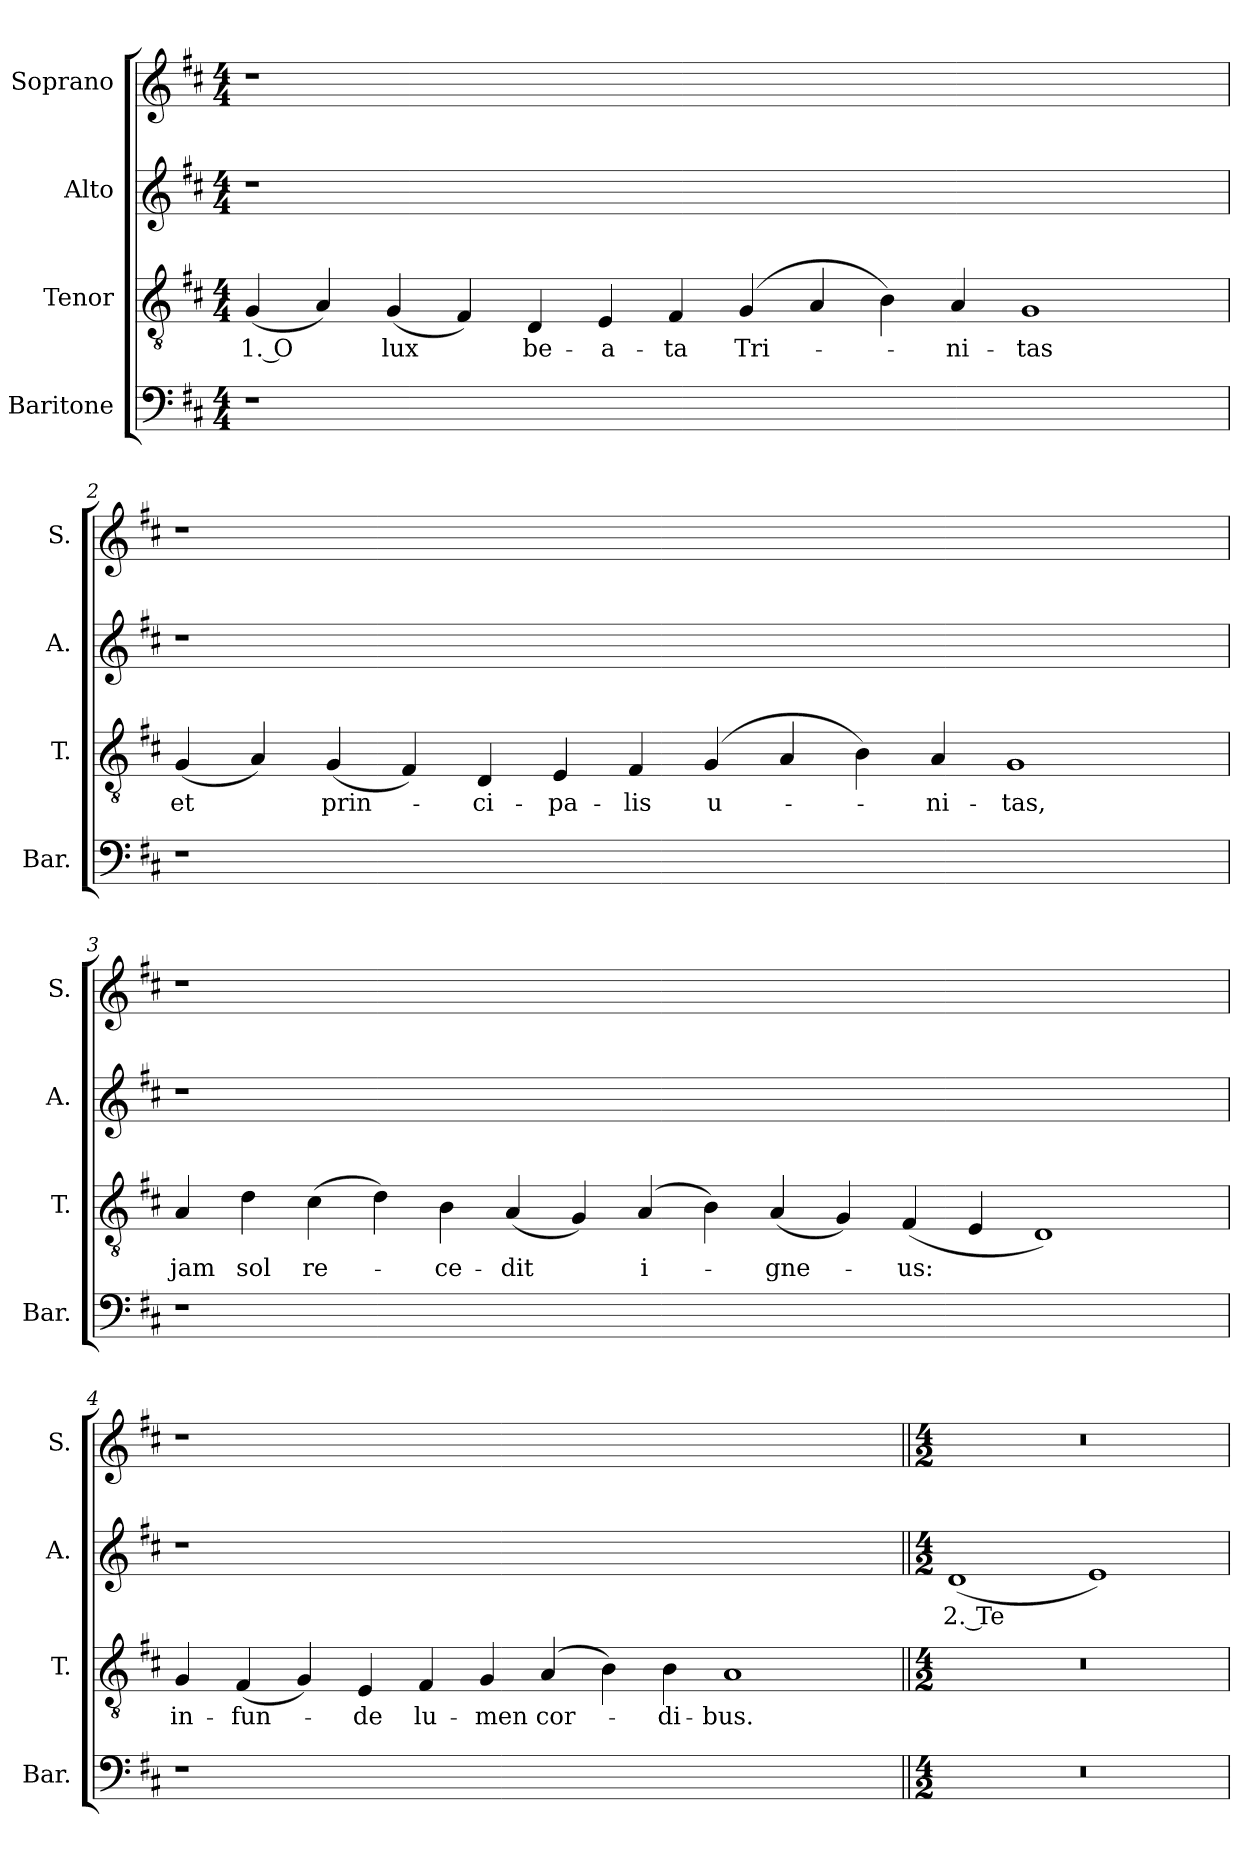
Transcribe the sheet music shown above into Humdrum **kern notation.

**kern	**kern	**text	**kern	**text	**kern
*part4	*part3	*part3	*part2	*part2	*part1
*staff4	*staff3	*staff3	*staff2	*staff2	*staff1
*I"Baritone	*I"Tenor	*	*I"Alto	*	*I"Soprano
*I'Bar.	*I'T.	*	*I'A.	*	*I'S.
!!LO:PB:g=z
*clefF4	*clefGv2	*	*clefG2	*	*clefG2
*	*ITrd7c12	*	*	*	*
*k[f#c#]	*k[f#c#]	*	*k[f#c#]	*	*k[f#c#]
*D:	*D:	*	*D:	*	*D:
*M4/4	*M4/4	*	*M4/4	*	*M4/4
*MM112	*MM112	*	*MM112	*	*MM112
=1	=1	=1	=1	=1	=1
!LO:N:vis=1	!	!	!	!	!
!	!	!LO:LY:b:color=#000000	!LO:N:vis=1	!	!LO:N:vis=1
1r	(4GGi/	1. O	1r	.	1r
.	4AAi/)	.	.	.	.
!	!	!LO:LY:b:color=#000000	!	!	!
.	(4GGi/	lux	.	.	.
.	4FF#i/)	.	.	.	.
!	!	!LO:LY:b:color=#000000	!	!	!
0ryy	4DDi/	be-	0ryy	.	0ryy
!	!	!LO:LY:b:color=#000000	!	!	!
.	4EEi/	-a-	.	.	.
!	!	!LO:LY:b:color=#000000	!	!	!
.	4FF#i/	-ta	.	.	.
!	!	!LO:LY:b:color=#000000	!	!	!
.	(4GGi/	Tri-	.	.	.
.	4AAi/	.	.	.	.
.	4BBi\)	.	.	.	.
!	!	!LO:LY:b:color=#000000	!	!	!
.	4AAi/	-ni-	.	.	.
!	!	!LO:LY:b:color=#000000	!	!	!
.	1GGi	-tas	.	.	.
2.ryy	.	.	2.ryy	.	2.ryy
=2	=2	=2	=2	=2	=2
!LO:N:vis=1	!	!	!	!	!
!	!	!LO:LY:b:color=#000000	!LO:N:vis=1	!	!LO:N:vis=1
1r	(4GGi/	et	1r	.	1r
.	4AAi/)	.	.	.	.
!	!	!LO:LY:b:color=#000000	!	!	!
.	(4GGi/	prin-	.	.	.
.	4FF#i/)	.	.	.	.
!	!	!LO:LY:b:color=#000000	!	!	!
0ryy	4DDi/	-ci-	0ryy	.	0ryy
!	!	!LO:LY:b:color=#000000	!	!	!
.	4EEi/	-pa-	.	.	.
!	!	!LO:LY:b:color=#000000	!	!	!
.	4FF#i/	-lis	.	.	.
!	!	!LO:LY:b:color=#000000	!	!	!
.	(4GGi/	u-	.	.	.
.	4AAi/	.	.	.	.
.	4BBi\)	.	.	.	.
!	!	!LO:LY:b:color=#000000	!	!	!
.	4AAi/	-ni-	.	.	.
!	!	!LO:LY:b:color=#000000	!	!	!
.	1GGi	-tas,	.	.	.
2.ryy	.	.	2.ryy	.	2.ryy
=3	=3	=3	=3	=3	=3
!LO:N:vis=1	!	!	!	!	!
!	!	!LO:LY:b:color=#000000	!LO:N:vis=1	!	!LO:N:vis=1
1r	4AAi/	jam	1r	.	1r
!	!	!LO:LY:b:color=#000000	!	!	!
.	4Di\	sol	.	.	.
!	!	!LO:LY:b:color=#000000	!	!	!
.	(4C#i\	re-	.	.	.
.	4Di\)	.	.	.	.
!	!	!LO:LY:b:color=#000000	!	!	!
0ryy	4BBi\	-ce-	0ryy	.	0ryy
!	!	!LO:LY:b:color=#000000	!	!	!
.	(4AAi/	-dit	.	.	.
.	4GGi/)	.	.	.	.
!	!	!LO:LY:b:color=#000000	!	!	!
.	(4AAi/	i-	.	.	.
.	4BBi\)	.	.	.	.
!	!	!LO:LY:b:color=#000000	!	!	!
.	(4AAi/	-gne-	.	.	.
.	4GGi/)	.	.	.	.
!	!	!LO:LY:b:color=#000000	!	!	!
.	(4FF#i/	-us:	.	.	.
1ryy	4EEi/	.	1ryy	.	1ryy
.	1DDi)	.	.	.	.
4ryy	.	.	4ryy	.	4ryy
!!LO:LB:g=z
=4	=4	=4	=4	=4	=4
!LO:N:vis=1	!	!	!	!	!
!	!	!LO:LY:b:color=#000000	!LO:N:vis=1	!	!LO:N:vis=1
1r	4GGi/	in-	1r	.	1r
!	!	!LO:LY:b:color=#000000	!	!	!
.	(4FF#i/	-fun-	.	.	.
.	4GGi/)	.	.	.	.
!	!	!LO:LY:b:color=#000000	!	!	!
.	4EEi/	-de	.	.	.
!	!	!LO:LY:b:color=#000000	!	!	!
0ryy	4FF#i/	lu-	0ryy	.	0ryy
!	!	!LO:LY:b:color=#000000	!	!	!
.	4GGi/	-men	.	.	.
!	!	!LO:LY:b:color=#000000	!	!	!
.	(4AAi/	cor-	.	.	.
.	4BBi\)	.	.	.	.
!	!	!LO:LY:b:color=#000000	!	!	!
.	4BBi\	-di-	.	.	.
!	!	!LO:LY:b:color=#000000	!	!	!
.	1AAi	-bus.	.	.	.
4ryy	.	.	4ryy	.	4ryy
=5||	=5||	=5||	=5||	=5||	=5||
*M4/2	*M4/2	*	*M4/2	*	*M4/2
!LO:N:vis=1	!LO:N:vis=1	!	!	!	!
*	*	*	*	*	*MM184
!	!	!	!	!LO:LY:b:color=#000000	!LO:N:vis=1
0r	0r	.	(1di	2. Te	0r
.	.	.	1ei)	.	.
=	=	=	=	=	=
*-	*-	*-	*-	*-	*-
